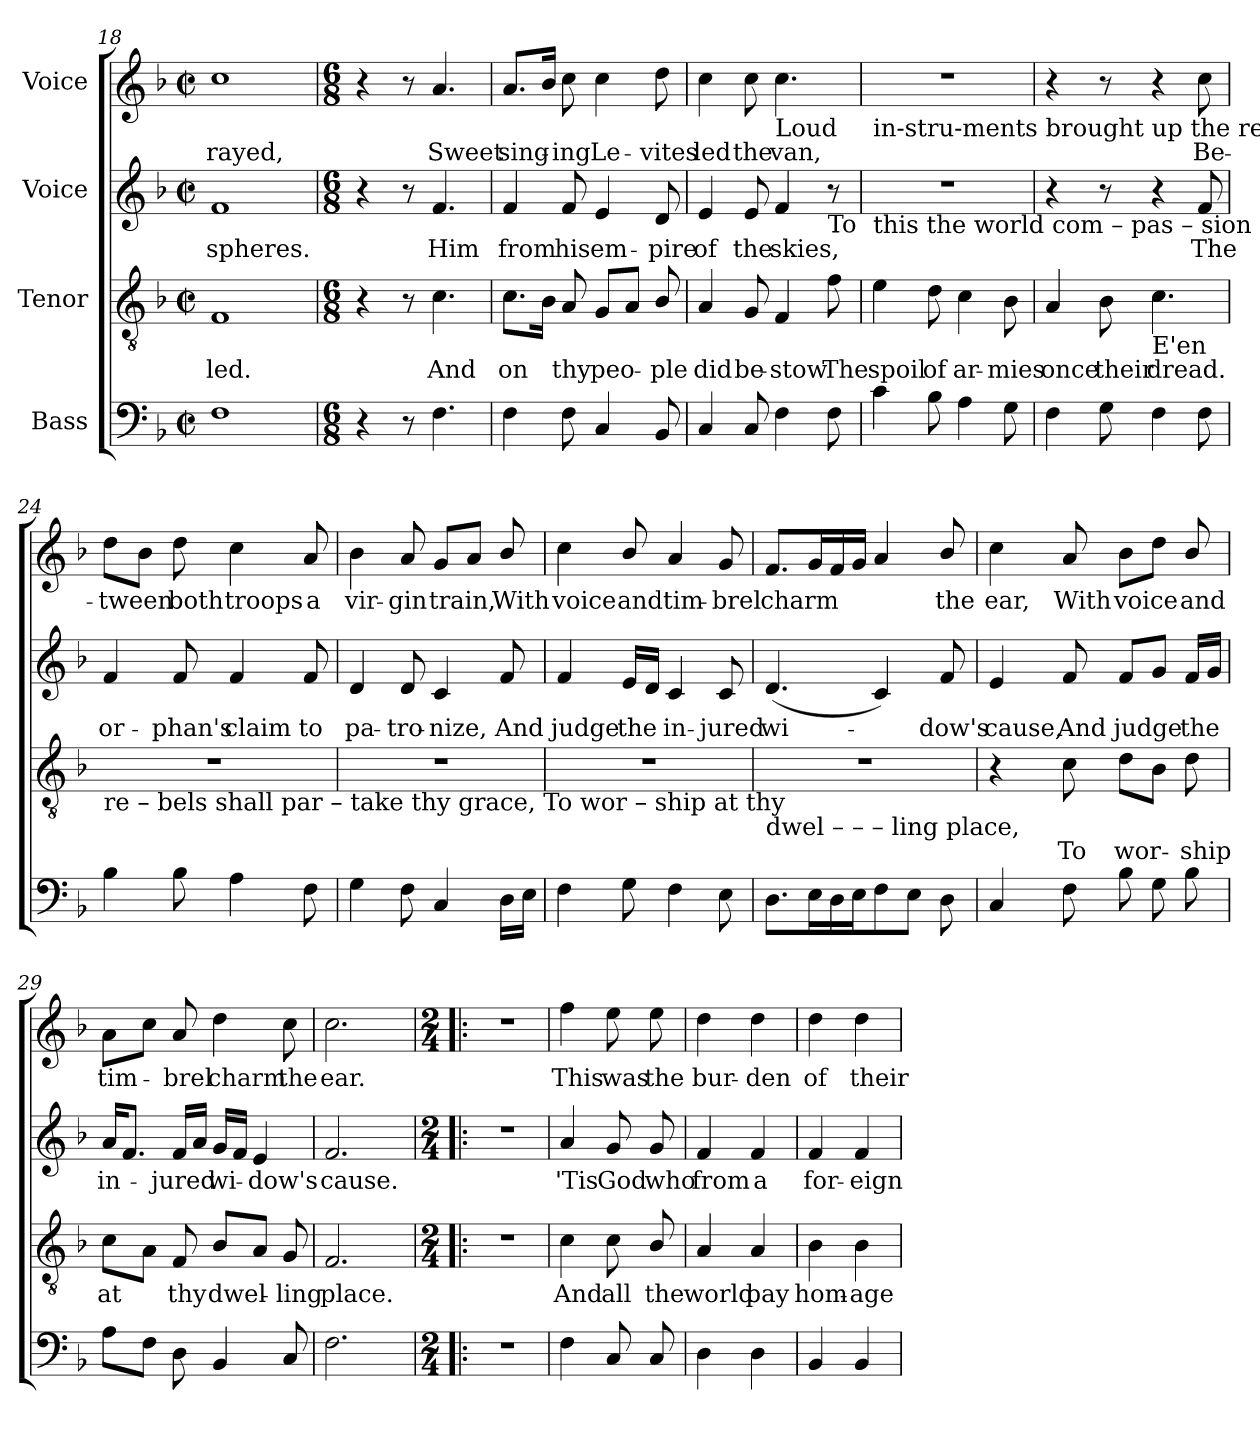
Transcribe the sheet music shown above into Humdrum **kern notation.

**kern	**kern	**text	**kern	**text	**kern	**text
*part4	*part3	*part3	*part2	*part2	*part1	*part1
*staff4	*staff3	*staff3	*staff2	*staff2	*staff1	*staff1
*I"Bass	*I"Tenor	*	*I"Voice	*	*I"Voice	*
*clefF4	*clefGv2	*	*clefG2	*	*clefG2	*
*k[b-]	*k[b-]	*	*k[b-]	*	*k[b-]	*
*M2/2	*M2/2	*	*M2/2	*	*M2/2	*
*met(c|)	*met(c|)	*	*met(c|)	*	*met(c|)	*
=18	=18	=18	=18	=18	=18	=18
1F	1F	led.	1f	spheres.	1cc	-rayed,
=19	=19	=19	=19	=19	=19	=19
*M6/8	*M6/8	*	*M6/8	*	*M6/8	*
*	*	*	*	*	*MM100	*
4r	4r	.	4r	.	4r	.
8r	8r	.	8r	.	8r	.
4.F\	4.c\	And	4.f/	Him	4.a/	Sweet
=20	=20	=20	=20	=20	=20	=20
4F\	8.c\L	on	4f/	from	8.a/L	sing-
.	16B-\Jk	.	.	.	16b-/Jk	.
8F\	8A/	thy	8f/	his	8cc\	-ing
4C/	8G/L	peo-	4e/	em-	4cc\	Le-
.	8A/J	.	.	.	.	.
8BB-/	8B-/	-ple	8d/	-pire	8dd\	-vites
=21	=21	=21	=21	=21	=21	=21
4C/	4A/	did	4e/	of	4cc\	led
8C/	8G/	be-	8e/	the	8cc\	the
!	!	!	!	!	!LO:TX:b:t=Loud	!
4F\	4F/	-stow	4f/	skies,	4.cc\	van,
!	!	!	!LO:TX:b:t=To	!	!	!
8F\	8f\	The	8r	.	.	.
!!LO:PB:g=z
=22	=22	=22	=22	=22	=22	=22
!	!	!	!	!	!LO:TX:b:t=in-stru-ments brought up     the    rear,	!
!	!	!	!LO:TX:b:t=this the world com – pas – sion draws.	!	!	!
4c\	4e\	spoil	2.r	.	2.r	.
8B-\	8d\	of	.	.	.	.
4A\	4c\	ar-	.	.	.	.
8G\	8B-\	-mies	.	.	.	.
=23	=23	=23	=23	=23	=23	=23
4F\	4A/	once	4r	.	4r	.
8G\	8B-\	their	8r	.	8r	.
!	!LO:TX:b:t=E'en	!	!	!	!	!
4F\	4.c\	dread.	4r	.	4r	.
8F\	.	.	8f/	The	8cc\	Be-
=24	=24	=24	=24	=24	=24	=24
!	!LO:TX:b:t=re      –     bels    shall       par – take    thy    grace,       To          wor – ship     at      thy	!	!	!	!	!
4B-\	2.r	.	4f/	or-	8dd\L	-tween
.	.	.	.	.	8b-\J	.
8B-\	.	.	8f/	-phan's	8dd\	both
4A\	.	.	4f/	claim	4cc\	troops
8F\	.	.	8f/	to	8a/	a
=25	=25	=25	=25	=25	=25	=25
4G\	2.r	.	4d/	pa-	4b-\	vir-
8F\	.	.	8d/	-tro-	8a/	-gin
4C/	.	.	4c/	-nize,	8g/L	train,
.	.	.	.	.	8a/J	.
16D\LL	.	.	8f/	And	8b-/	With
16E\JJ	.	.	.	.	.	.
=26	=26	=26	=26	=26	=26	=26
4F\	2.r	.	4f/	judge	4cc\	voice
8G\	.	.	16e/LL	the	8b-/	and
.	.	.	16d/JJ	.	.	.
4F\	.	.	4c/	in-	4a/	tim-
8E\	.	.	8c/	-jured	8g/	-brel
!!LO:LB:g=z
=27	=27	=27	=27	=27	=27	=27
!	!LO:TX:b:t=dwel       –      –       –    ling      place,	!	!	!	!	!
8.D\L	2.r	.	(4.d/	wi-	8.f/L	charm
16E\L	.	.	.	.	16g/L	.
16D\	.	.	.	.	16f/	.
16E\J	.	.	.	.	16g/JJ	.
8F\	.	.	4c/)	.	4a/	.
8E\J	.	.	.	.	.	.
8D\	.	.	8f/	-dow's	8b-/	the
=28	=28	=28	=28	=28	=28	=28
4C/	4r	.	4e/	cause,	4cc\	ear,
8F\	8c\	To	8f/	And	8a/	With
8B-\	8d\L	wor-	8f/L	judge	8b-\L	voice
8G\	8B-\J	.	8g/J	.	8dd\J	.
8B-\	8d\	-ship	16f/LL	the	8b-/	and
.	.	.	16g/JJ	.	.	.
=29	=29	=29	=29	=29	=29	=29
8A\L	8c\L	at	16a/KL	in-	8a\L	tim-
.	.	.	8.f/J	.	.	.
8F\J	8A\J	.	.	.	8cc\J	.
8D\	8F/	thy	16f/LL	-jured	8a/	-brel
.	.	.	16a/JJ	.	.	.
4BB-/	8B-/L	dwel-	16g/LL	wi-	4dd\	charm
.	.	.	16f/JJ	.	.	.
.	8A/J	.	4e/	-dow's	.	.
8C/	8G/	-ling	.	.	8cc\	the
=30	=30	=30	=30	=30	=30	=30
2.F\	2.F/	place.	2.f/	cause.	2.cc\	ear.
=31!|:	=31!|:	=31!|:	=31!|:	=31!|:	=31!|:	=31!|:
*M2/4	*M2/4	*	*M2/4	*	*M2/4	*
2r	2r	.	2r	.	2r	.
=32	=32	=32	=32	=32	=32	=32
4F\	4c\	And	4a/	'Tis	4ff\	This
8C/	8c\	all	8g/	God	8ee\	was
8C/	8B-/	the	8g/	who	8ee\	the
!!LO:LB:g=z
=33	=33	=33	=33	=33	=33	=33
4D\	4A/	world	4f/	from	4dd\	bur-
4D\	4A/	pay	4f/	a	4dd\	-den
=34	=34	=34	=34	=34	=34	=34
4BB-/	4B-\	hom-	4f/	for-	4dd\	of
4BB-/	4B-\	-age	4f/	-eign	4dd\	their
=	=	=	=	=	=	=
*-	*-	*-	*-	*-	*-	*-
